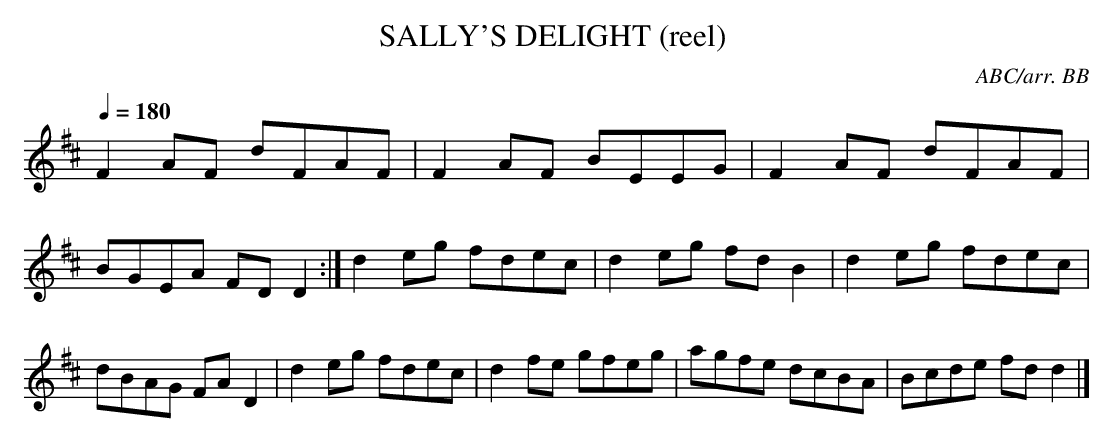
X:1
T:SALLY'S DELIGHT (reel) \
C:ABC/arr. BB\
M:4/4\
L:1/8\
Q:1/4=180\
K:D\
F2AF dFAF|F2AF BEEG|F2AF dFAF|BGEA FDD2 :|\
d2 eg fdec|d2 eg fd B2|d2 eg fdec|dBAG FA D2|\
d2 eg fdec|d2 fe gfeg|agfe dcBA|Bcde fd d2|]\
\
\
